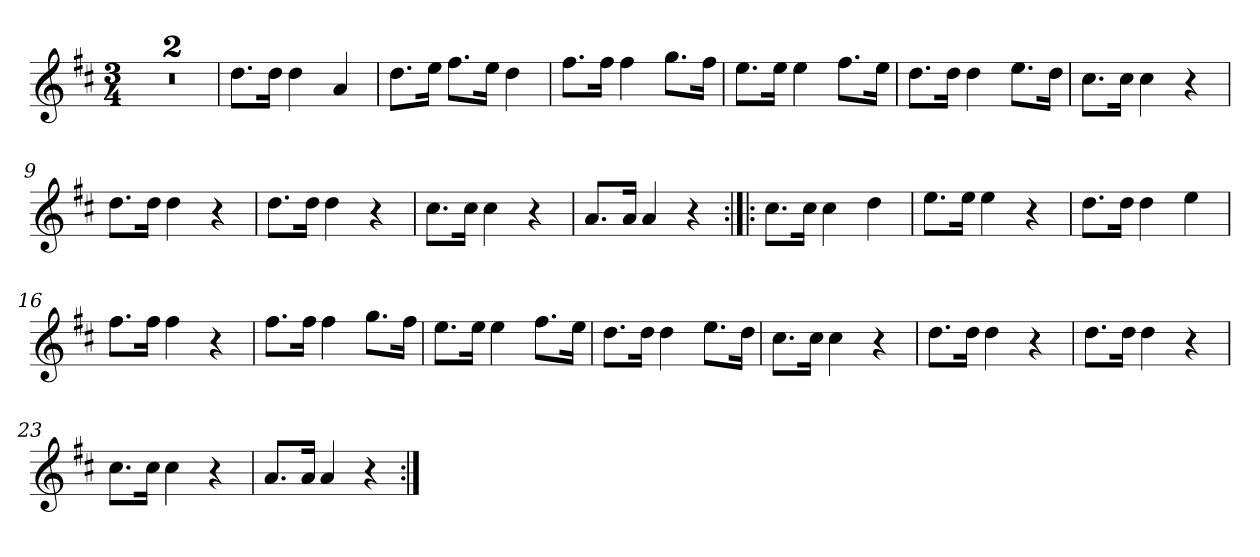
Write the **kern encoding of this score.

**kern
*part1
*staff1
*clefG2
*k[f#c#]
*D:
*M3/4
*MM120
=1
2.r
=2
2.r
=3
8.dd\L
16dd\Jk
4dd
4a
=4
8.dd\L
16ee\Jk
8.ff#\L
16ee\Jk
4dd
=5
8.ff#\L
16ff#\Jk
4ff#
8.gg\L
16ff#\Jk
=6
8.ee\L
16ee\Jk
4ee
8.ff#\L
16ee\Jk
=7
8.dd\L
16dd\Jk
4dd
8.ee\L
16dd\Jk
=8
8.cc#\L
16cc#\Jk
4cc#
4r
=9
8.dd\L
16dd\Jk
4dd
4r
=10
8.dd\L
16dd\Jk
4dd
4r
=11
8.cc#\L
16cc#\Jk
4cc#
4r
=12
8.a/L
16a/Jk
4a
4r
=13:|!|:
8.cc#\L
16cc#\Jk
4cc#
4dd
=14
8.ee\L
16ee\Jk
4ee
4r
=15
8.dd\L
16dd\Jk
4dd
4ee
=16
8.ff#\L
16ff#\Jk
4ff#
4r
=17
8.ff#\L
16ff#\Jk
4ff#
8.gg\L
16ff#\Jk
=18
8.ee\L
16ee\Jk
4ee
8.ff#\L
16ee\Jk
=19
8.dd\L
16dd\Jk
4dd
8.ee\L
16dd\Jk
=20
8.cc#\L
16cc#\Jk
4cc#
4r
=21
8.dd\L
16dd\Jk
4dd
4r
=22
8.dd\L
16dd\Jk
4dd
4r
=23
8.cc#\L
16cc#\Jk
4cc#
4r
=24
8.a/L
16a/Jk
4a
4r
=:|!
*-
